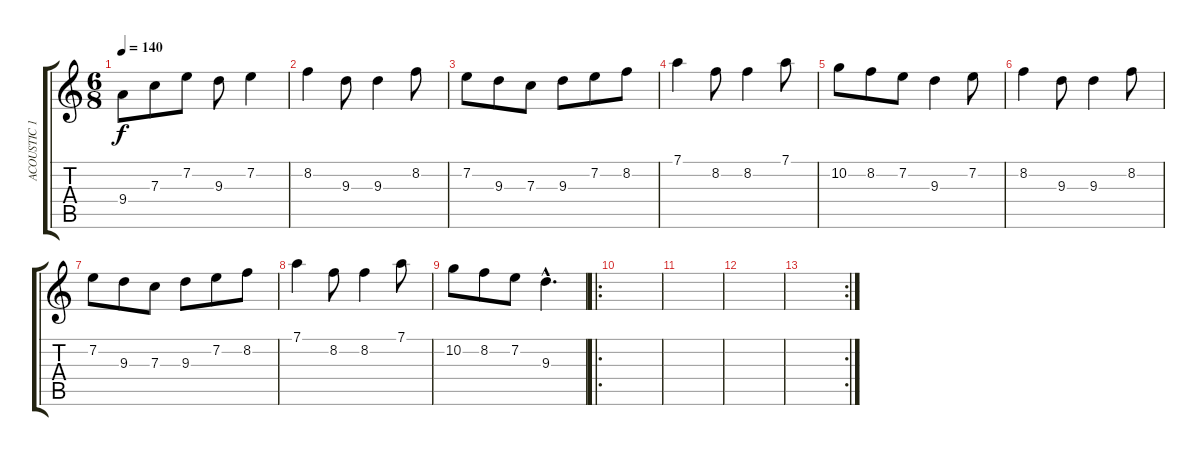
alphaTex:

\track ("ACOUSTIC 1" "ACOUSTIC 1") {instrument acousticguitarsteel}
\staff {score tabs}
\tuning (D4 A3 F3 C3 G2 D2) {hide}
\ts (6 8)
\tempo 140
\clef g2
\ks c
9.4.8{dy f} 7.3.8 7.2.8 9.3.8 7.2.4 |
8.2.4 9.3.8 9.3.4 8.2.8 |
7.2.8 9.3.8 7.3.8 9.3.8 7.2.8 8.2.8 |
7.1.4 8.2.8 8.2.4 7.1.8 |
10.2.8 8.2.8 7.2.8 9.3.4 7.2.8 |
8.2.4 9.3.8 9.3.4 8.2.8 |
7.2.8 9.3.8 7.3.8 9.3.8 7.2.8 8.2.8 |
7.1.4 8.2.8 8.2.4 7.1.8 |
10.2.8 8.2.8 7.2.8 9.3{hac}.4{d} |
\ro
|
|
|
\rc 2
